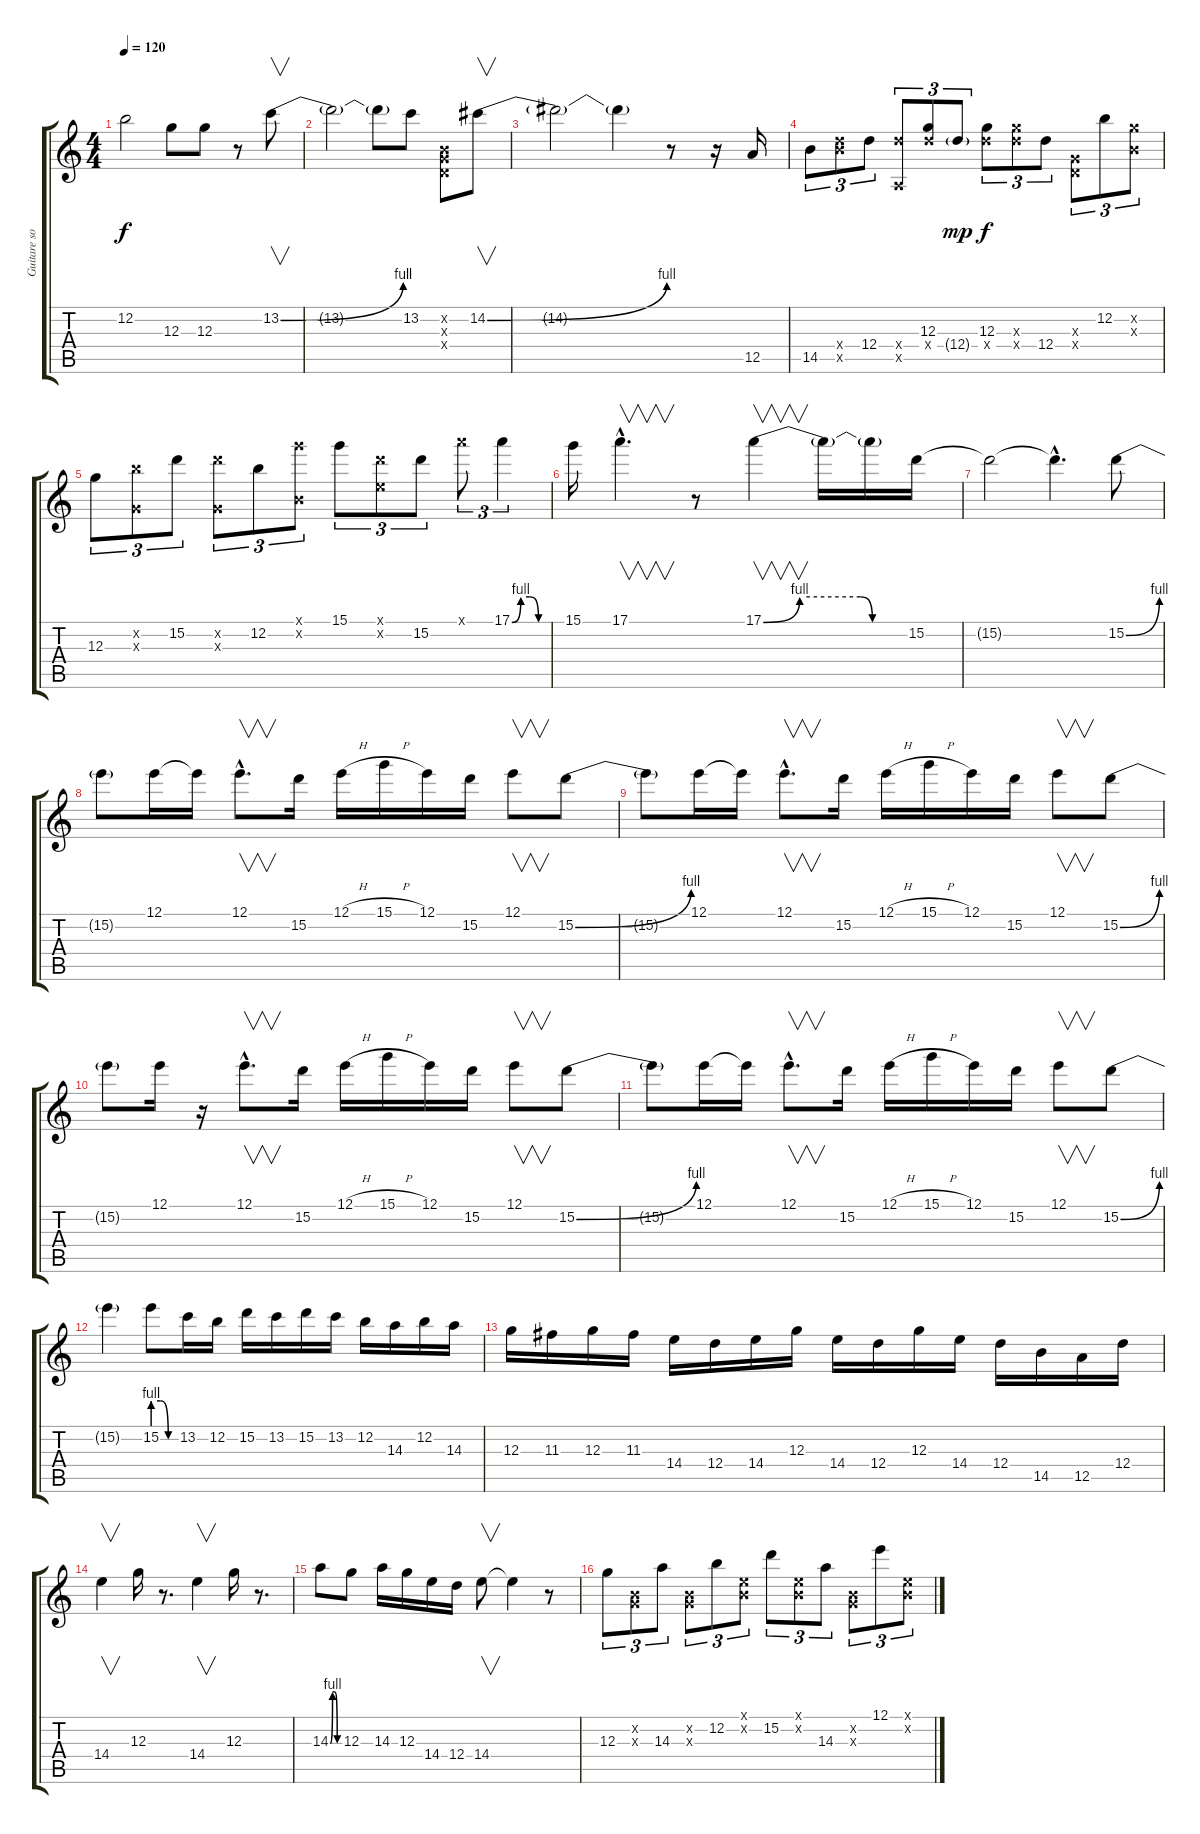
\track ("Guitare solo" "Guitare so") {instrument distortionguitar}
\staff {score tabs}
\tuning (E4 B3 G3 D3 A2 E2) {hide}
\ts (4 4)
\tempo 120
\clef g2
\ks c
12.2{t}.2{dy f} 12.3{t}.8 12.3.8 r.8 13.2{be (bend 0 0 60 4)}.8{v} |
13.2{t}.2 13.2{t}.8 13.2.8 (0.2{x} 0.3{x} 0.4{x}).8 14.2{be (bend 0 0 60 4)}.8{v} |
14.2{t}.2 14.2{t}.4 r.8 r.16 12.5.16 |
14.5.8{tu (3 2)} (12.4{x} 14.5{x}).8{tu (3 2)} 12.4.8{tu (3 2)} (12.4{x} 0.5{x}).8{tu (3 2)} (12.3 12.4{x}).8{tu (3 2)} 12.4{g}.8{tu (3 2) dy mp} (12.3 12.4{x}).8{tu (3 2) dy f} (12.3{x} 12.4{x}).8{tu (3 2)} 12.4.8{tu (3 2)} (0.3{x} 0.4{x}).8{tu (3 2)} 12.2.8{tu (3 2)} (0.2{x} 12.3{x}).8{tu (3 2)} |
12.3.8{tu (3 2)} (12.2{x} 0.3{x}).8{tu (3 2)} 15.2.8{tu (3 2)} (15.2{x} 0.3{x}).8{tu (3 2)} 12.2.8{tu (3 2)} (15.1{x} 0.2{x}).8{tu (3 2)} 15.1.8{tu (3 2)} (0.1{x} 15.2{x}).8{tu (3 2)} 15.2.8{tu (3 2)} 17.1{x}.8{tu (3 2)} 17.1{be (custom 0 0 15 4 30 4 45 0 60 0)}.4{tu (3 2)} |
15.1.16 17.1{hac}.4{v d} r.8 17.1{be (custom 0 0 15 4 40 4 45 0 60 0)}.4{v} 17.1{t}.16 17.1{t}.16 15.2.16 |
15.2{t}.2 15.2{hac t}.4{d} 15.2{be (bend 0 0 60 4)}.8 |
15.2{t}.8 12.1.16 12.1{t}.16 12.1{hac}.8{v d} 15.2.16 12.1{h}.16 15.1{h}.16 12.1.16 15.2.16 12.1.8{v} 15.2{be (bend 0 0 60 4)}.8 |
15.2{t}.8 12.1.16 12.1{t}.16 12.1{hac}.8{v d} 15.2.16 12.1{h}.16 15.1{h}.16 12.1.16 15.2.16 12.1.8{v} 15.2{be (bend 0 0 60 4)}.8 |
15.2{t}.8 12.1.16 r.16 12.1{hac}.8{v d} 15.2.16 12.1{h}.16 15.1{h}.16 12.1.16 15.2.16 12.1.8{v} 15.2{be (bend 0 0 60 4)}.8 |
15.2{t}.8 12.1.16 12.1{t}.16 12.1{hac}.8{v d} 15.2.16 12.1{h}.16 15.1{h}.16 12.1.16 15.2.16 12.1.8{v} 15.2{be (bend 0 0 60 4)}.8 |
15.2{t}.4 15.2{be (custom 0 4 20 4 40 0 60 0)}.8 13.2.16 12.2.16 15.2.16 13.2.16 15.2.16 13.2.16 12.2.16 14.3.16 12.2.16 14.3.16 |
12.3.16 11.3.16 12.3.16 11.3.16 14.4.16 12.4.16 14.4.16 12.3.16 14.4.16 12.4.16 12.3.16 14.4.16 12.4.16 14.5.16 12.5.16 12.4.16 |
14.4.4{v} 12.3.16 r.8{d} 14.4.4{v} 12.3.16 r.8{d} |
14.3{be (custom 0 0 15 4 30 4 45 0 60 0)}.8 12.3.8 14.3.16 12.3.16 14.4.16 12.4.16 14.4.8{v} 14.4{t}.4 r.8 |
12.3.8{tu (3 2)} (0.2{x} 0.3{x}).8{tu (3 2)} 14.3.8{tu (3 2)} (0.2{x} 0.3{x}).8{tu (3 2)} 12.2.8{tu (3 2)} (0.1{x} 0.2{x}).8{tu (3 2)} 15.2.8{tu (3 2)} (0.1{x} 0.2{x}).8{tu (3 2)} 14.3.8{tu (3 2)} (0.2{x} 0.3{x}).8{tu (3 2)} 12.1.8{tu (3 2)} (0.1{x} 0.2{x}).8{tu (3 2)}
